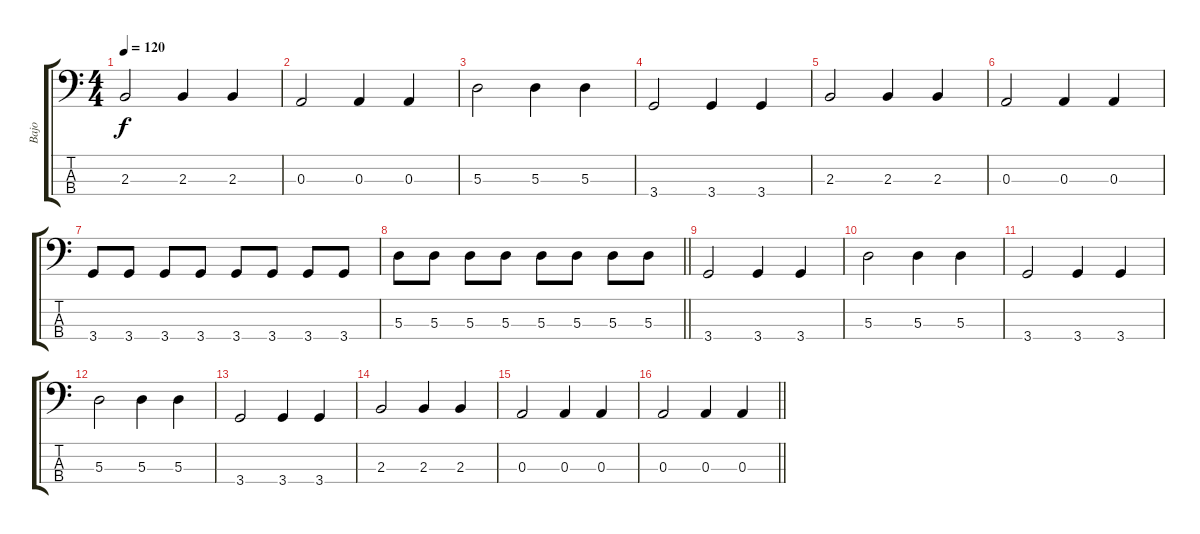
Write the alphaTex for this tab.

\track ("Bajo" "Bajo") {instrument electricbassfinger}
\staff {score tabs}
\tuning (G2 D2 A1 E1) {hide}
\ts (4 4)
\tempo 120
\clef f4
\ks c
2.3.2{dy f} 2.3.4 2.3.4 |
0.3.2 0.3.4 0.3.4 |
5.3.2 5.3.4 5.3.4 |
3.4.2 3.4.4 3.4.4 |
2.3.2 2.3.4 2.3.4 |
0.3.2 0.3.4 0.3.4 |
3.4.8 3.4.8 3.4.8 3.4.8 3.4.8 3.4.8 3.4.8 3.4.8 |
\barLineRight lightlight
5.3.8 5.3.8 5.3.8 5.3.8 5.3.8 5.3.8 5.3.8 5.3.8 |
3.4.2 3.4.4 3.4.4 |
5.3.2 5.3.4 5.3.4 |
3.4.2 3.4.4 3.4.4 |
5.3.2 5.3.4 5.3.4 |
3.4.2 3.4.4 3.4.4 |
2.3.2 2.3.4 2.3.4 |
0.3.2 0.3.4 0.3.4 |
\barLineRight lightlight
0.3.2 0.3.4 0.3.4
